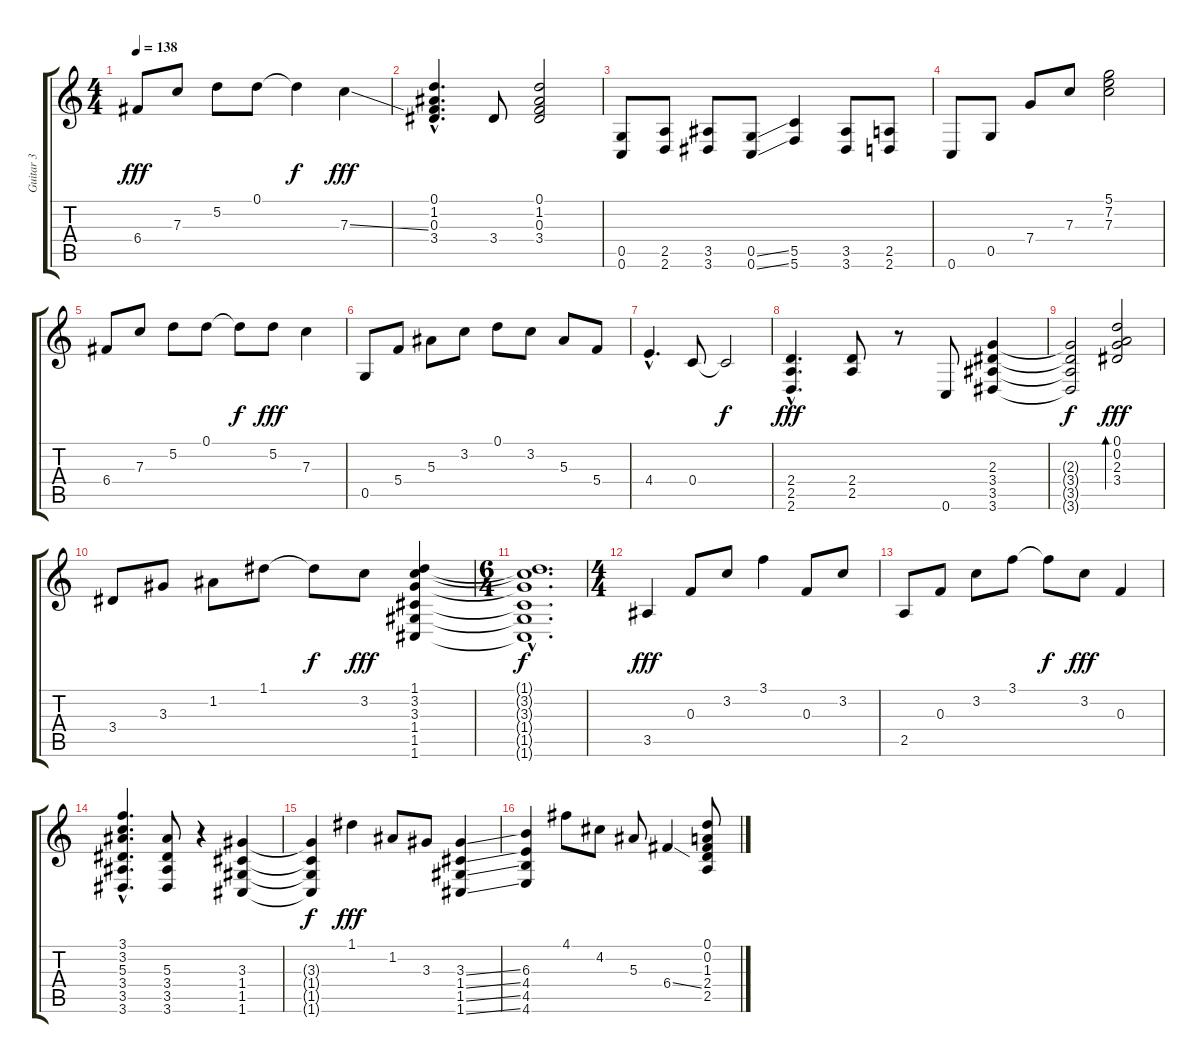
\track ("Guitar 3" "Guitar 3") {instrument distortionguitar}
\staff {score tabs}
\tuning (D4 A3 F3 C3 G2 C2) {hide}
\ts (4 4)
\tempo 138
\clef g2
\ks c
6.4.8{dy fff} 7.3.8 5.2.8 0.1.8 0.1{t}.4{dy f} 7.3{ss}.4{dy fff} |
(0.1{hac} 1.2{hac} 0.3{hac} 3.4{hac}).4{d} 3.4.8 (0.1 1.2 0.3 3.4).2 |
(0.5 0.6).8 (2.5 2.6).8 (3.5 3.6).8 (0.5{ss} 0.6{ss}).8 (5.5 5.6).4 (3.5 3.6).8 (2.5 2.6).8 |
0.6.8 0.5.8 7.4.8 7.3.8 (5.1 7.2 7.3).2 |
6.4.8 7.3.8 5.2.8 0.1.8 0.1{t}.8{dy f} 5.2.8{dy fff} 7.3.4 |
0.5.8 5.4.8 5.3.8 3.2.8 0.1.8 3.2.8 5.3.8 5.4.8 |
4.4{hac}.4{d} 0.4.8 0.4{t}.2{dy f} |
(2.4{hac} 2.5{hac} 2.6{hac}).4{d dy fff} (2.4 2.5).8 r.8 0.6.8 (2.3 3.4 3.5 3.6).4 |
(2.3{t} 3.4{t} 3.5{t} 3.6{t}).2{dy f} (0.1 0.2 2.3 3.4).2{bd 240 dy fff} |
3.4.8 3.3.8 1.2.8 1.1.8 1.1{t}.8{dy f} 3.2.8{dy fff} (1.1 3.2 3.3 1.4 1.5 1.6).4 |
\ts (6 4)
(1.1{hac t} 3.2{hac t} 3.3{hac t} 1.4{hac t} 1.5{hac t} 1.6{hac t}).1{d dy f} |
\ts (4 4)
3.5.4{dy fff} 0.3.8 3.2.8 3.1.4 0.3.8 3.2.8 |
2.5.8 0.3.8 3.2.8 3.1.8 3.1{t}.8{dy f} 3.2.8{dy fff} 0.3.4 |
(3.1{hac} 3.2{hac} 5.3{hac} 3.4{hac} 3.5{hac} 3.6{hac}).4{d} (5.3 3.4 3.5 3.6).8 r.4 (3.3 1.4 1.5 1.6).4 |
(3.3{t} 1.4{t} 1.5{t} 1.6{t}).4{dy f} 1.1.4{dy fff} 1.2.8 3.3.8 (3.3{ss} 1.4{ss} 1.5{ss} 1.6{ss}).4 |
(6.3 4.4 4.5 4.6).4 4.1.8 4.2.8 5.3.8 6.4{ss}.4 (0.1 0.2 1.3 2.4 2.5).8
